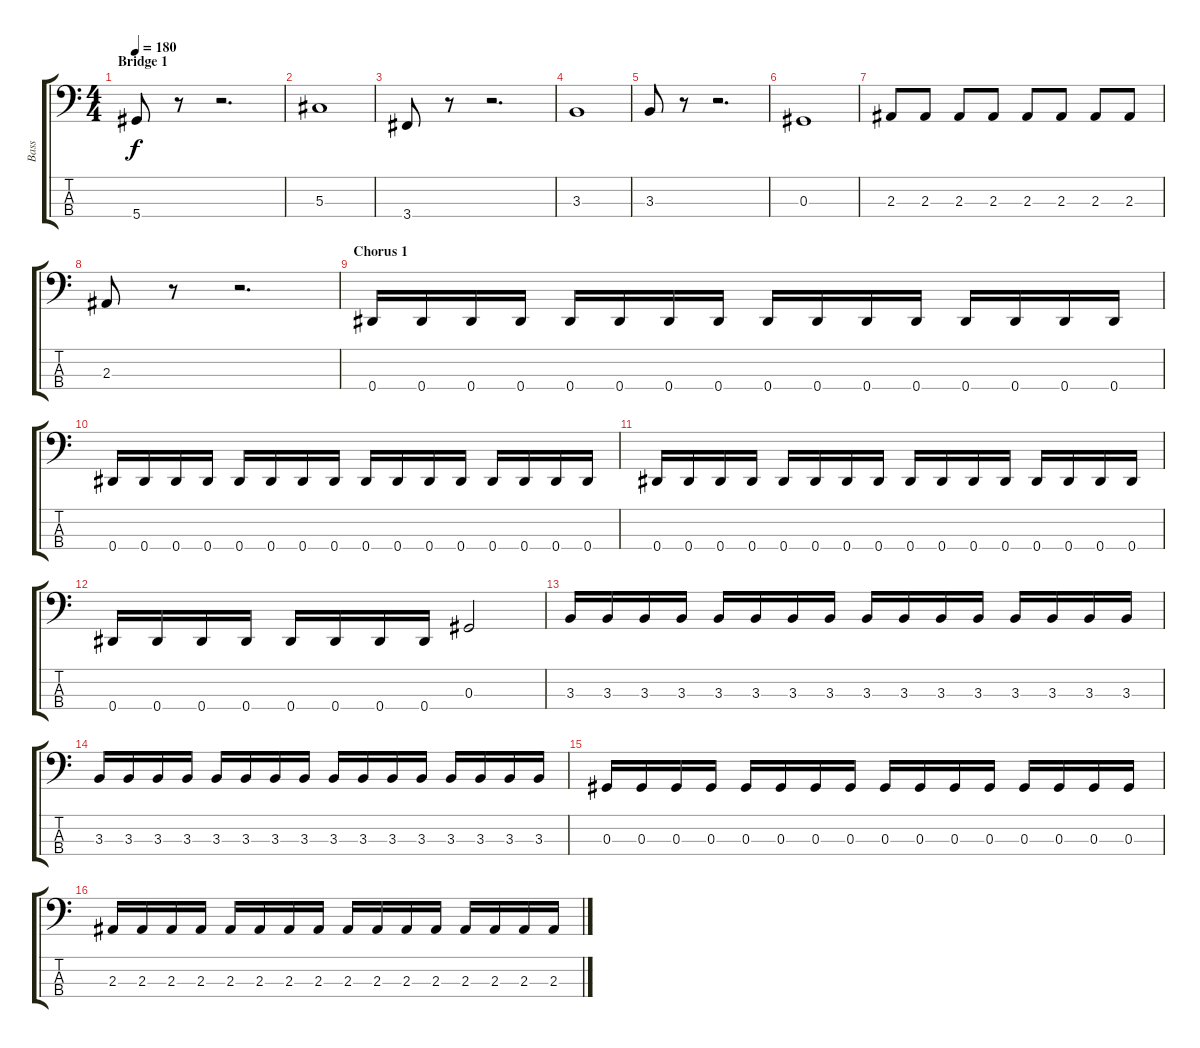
\track ("Bass" "Bass") {instrument electricbasspick}
\staff {score tabs}
\tuning (Gb2 Db2 Ab1 Eb1) {hide}
\ts (4 4)
\section ("" "Bridge 1")
\tempo 180
\clef f4
\ks c
5.4.8{dy f} r.8 r.2{d} |
5.3.1 |
3.4.8 r.8 r.2{d} |
3.3.1 |
3.3.8 r.8 r.2{d} |
0.3.1 |
2.3.8 2.3.8 2.3.8 2.3.8 2.3.8 2.3.8 2.3.8 2.3.8 |
2.3.8 r.8 r.2{d} |
\section ("" "Chorus 1")
0.4.16 0.4.16 0.4.16 0.4.16 0.4.16 0.4.16 0.4.16 0.4.16 0.4.16 0.4.16 0.4.16 0.4.16 0.4.16 0.4.16 0.4.16 0.4.16 |
0.4.16 0.4.16 0.4.16 0.4.16 0.4.16 0.4.16 0.4.16 0.4.16 0.4.16 0.4.16 0.4.16 0.4.16 0.4.16 0.4.16 0.4.16 0.4.16 |
0.4.16 0.4.16 0.4.16 0.4.16 0.4.16 0.4.16 0.4.16 0.4.16 0.4.16 0.4.16 0.4.16 0.4.16 0.4.16 0.4.16 0.4.16 0.4.16 |
0.4.16 0.4.16 0.4.16 0.4.16 0.4.16 0.4.16 0.4.16 0.4.16 0.3.2 |
3.3.16 3.3.16 3.3.16 3.3.16 3.3.16 3.3.16 3.3.16 3.3.16 3.3.16 3.3.16 3.3.16 3.3.16 3.3.16 3.3.16 3.3.16 3.3.16 |
3.3.16 3.3.16 3.3.16 3.3.16 3.3.16 3.3.16 3.3.16 3.3.16 3.3.16 3.3.16 3.3.16 3.3.16 3.3.16 3.3.16 3.3.16 3.3.16 |
0.3.16 0.3.16 0.3.16 0.3.16 0.3.16 0.3.16 0.3.16 0.3.16 0.3.16 0.3.16 0.3.16 0.3.16 0.3.16 0.3.16 0.3.16 0.3.16 |
2.3.16 2.3.16 2.3.16 2.3.16 2.3.16 2.3.16 2.3.16 2.3.16 2.3.16 2.3.16 2.3.16 2.3.16 2.3.16 2.3.16 2.3.16 2.3.16
